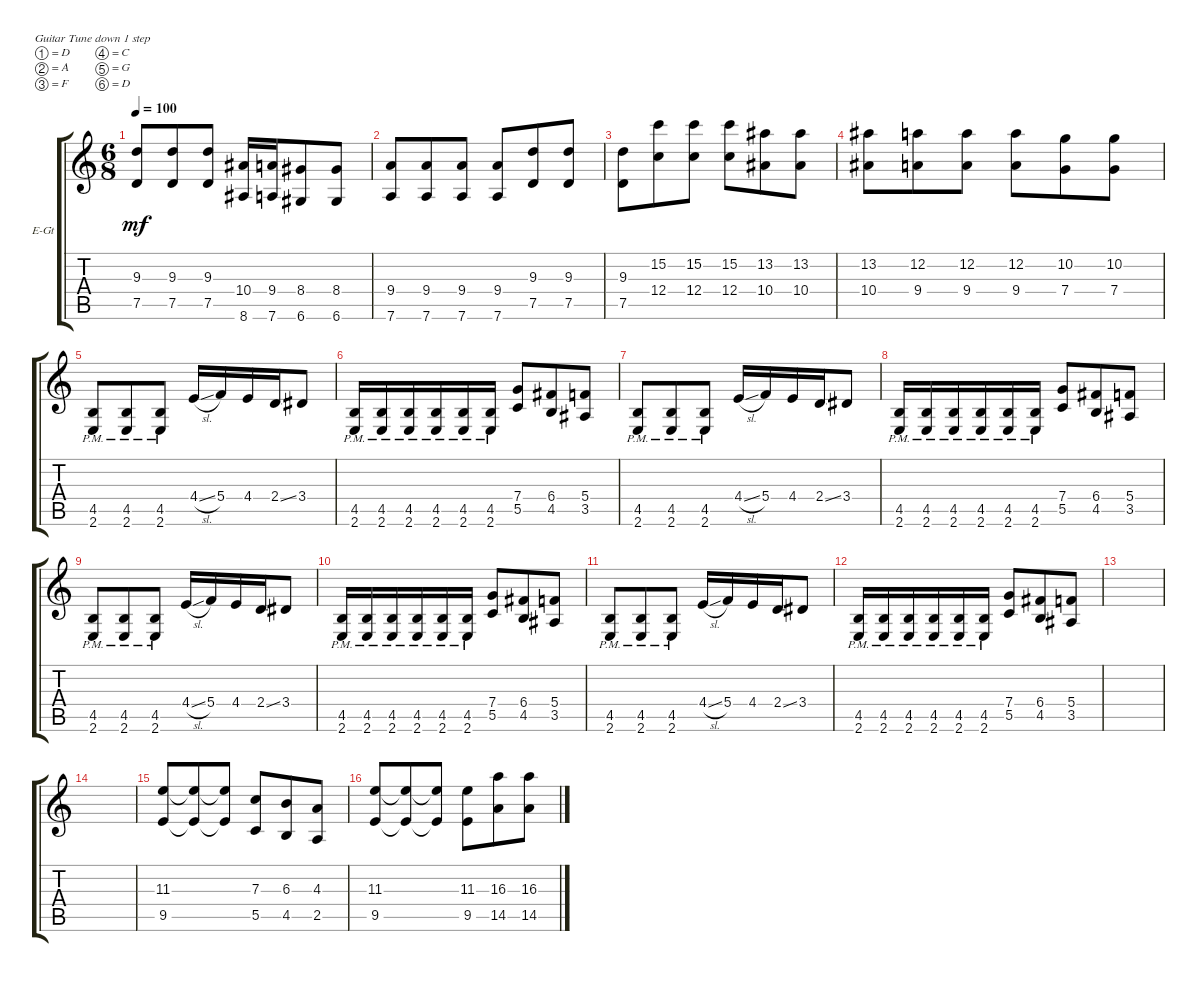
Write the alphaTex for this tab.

\defaultSystemsLayout 4
\bracketExtendMode groupsimilarinstruments
\firstSystemTrackNameOrientation horizontal
\otherSystemsTrackNameOrientation horizontal
\track ("Guitar Right" "E-Gt") {instrument overdrivenguitar}
\staff {score tabs}
\tuning (D4 A3 F3 C3 G2 D2)
\ts (6 8)
\tempo 100
\clef g2
\ks c
(7.5 9.3).8{dy mf} (7.5 9.3).8 (7.5 9.3).8 (8.6 10.4).16 (7.6 9.4).16 (6.6 8.4).8 (6.6 8.4).8 |
(7.6 9.4).8 (7.6 9.4).8 (7.6 9.4).8 (7.6 9.4).8 (7.5 9.3).8 (7.5 9.3).8 |
(7.5 9.3).8 (12.4 15.2).8 (12.4 15.2).8 (12.4 15.2).8 (10.4 13.2).8 (10.4 13.2).8 |
(10.4 13.2).8 (9.4 12.2).8 (9.4 12.2).8 (9.4 12.2).8 (7.4 10.2).8 (7.4 10.2).8 |
(2.6{pm} 4.5{pm}).8 (2.6{pm} 4.5{pm}).8 (2.6{pm} 4.5{pm}).8 4.4{sl}.16 5.4.16 4.4.16 2.4{ss}.16 3.4.8 |
(2.6{pm} 4.5{pm}).16 (2.6{pm} 4.5{pm}).16 (2.6{pm} 4.5{pm}).16 (2.6{pm} 4.5{pm}).16 (2.6{pm} 4.5{pm}).16 (2.6{pm} 4.5{pm}).16 (5.5 7.4).8 (4.5 6.4).8 (3.5 5.4).8 |
(2.6{pm} 4.5{pm}).8 (2.6{pm} 4.5{pm}).8 (2.6{pm} 4.5{pm}).8 4.4{sl}.16 5.4.16 4.4.16 2.4{ss}.16 3.4.8 |
(2.6{pm} 4.5{pm}).16 (2.6{pm} 4.5{pm}).16 (2.6{pm} 4.5{pm}).16 (2.6{pm} 4.5{pm}).16 (2.6{pm} 4.5{pm}).16 (2.6{pm} 4.5{pm}).16 (5.5 7.4).8 (4.5 6.4).8 (3.5 5.4).8 |
(2.6{pm} 4.5{pm}).8 (2.6{pm} 4.5{pm}).8 (2.6{pm} 4.5{pm}).8 4.4{sl}.16 5.4.16 4.4.16 2.4{ss}.16 3.4.8 |
(2.6{pm} 4.5{pm}).16 (2.6{pm} 4.5{pm}).16 (2.6{pm} 4.5{pm}).16 (2.6{pm} 4.5{pm}).16 (2.6{pm} 4.5{pm}).16 (2.6{pm} 4.5{pm}).16 (5.5 7.4).8 (4.5 6.4).8 (3.5 5.4).8 |
(2.6{pm} 4.5{pm}).8 (2.6{pm} 4.5{pm}).8 (2.6{pm} 4.5{pm}).8 4.4{sl}.16 5.4.16 4.4.16 2.4{ss}.16 3.4.8 |
(2.6{pm} 4.5{pm}).16 (2.6{pm} 4.5{pm}).16 (2.6{pm} 4.5{pm}).16 (2.6{pm} 4.5{pm}).16 (2.6{pm} 4.5{pm}).16 (2.6{pm} 4.5{pm}).16 (5.5 7.4).8 (4.5 6.4).8 (3.5 5.4).8 |
|
|
(9.5 11.3).8 (9.5{t} 11.3{t}).8 (9.5{t} 11.3{t}).8 (5.5 7.3).8 (4.5 6.3).8 (2.5 4.3).8 |
(9.5 11.3).8 (9.5{t} 11.3{t}).8 (9.5{t} 11.3{t}).8 (9.5 11.3).8 (14.5 16.3).8 (14.5 16.3).8
